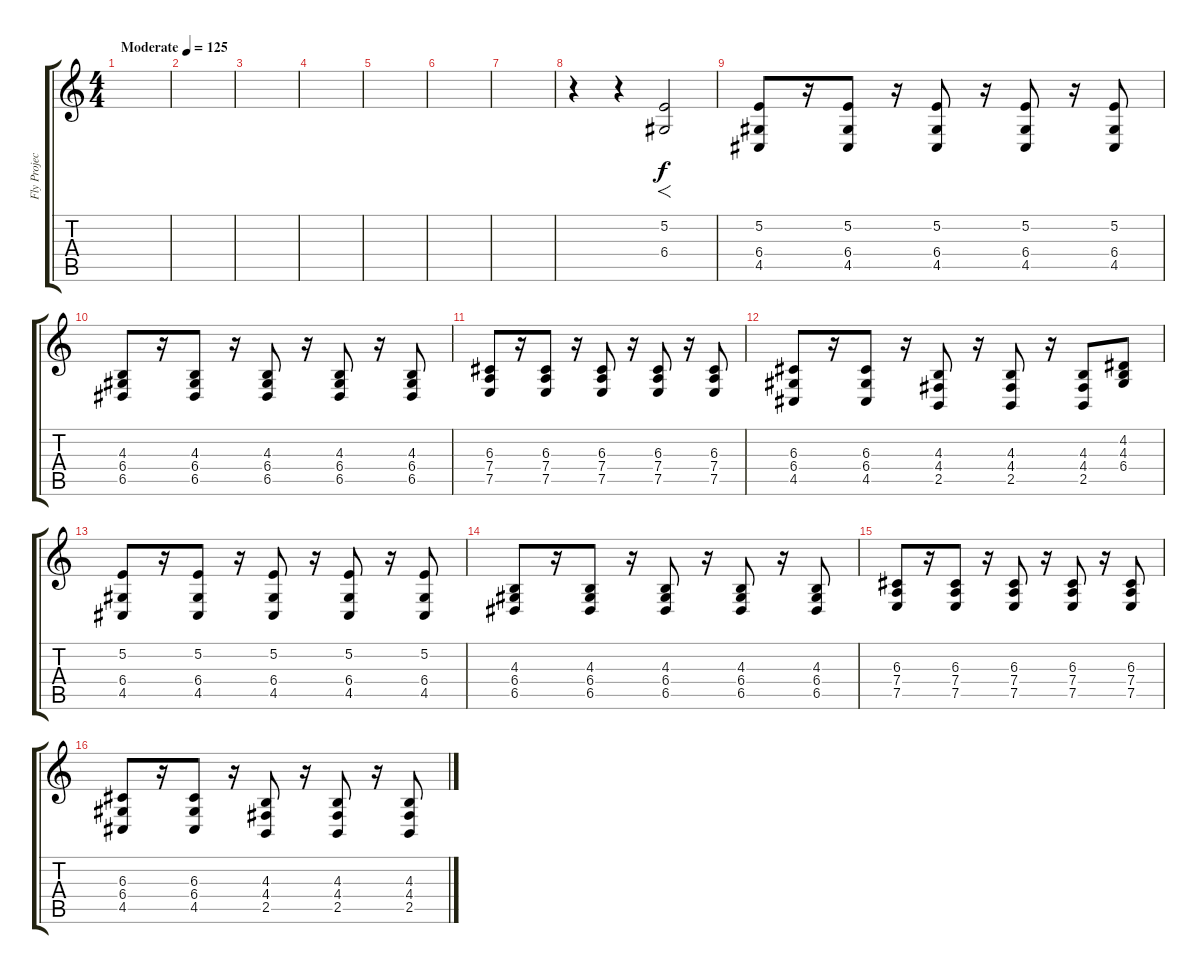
\track ("Fly Project" "Fly Projec") {instrument tenorsax}
\staff {score tabs}
\tuning (E4 B3 G3 D3 A2 E2) {hide}
\ts (4 4)
\tempo (125 "Moderate")
\clef g2
\ks c
|
|
|
|
|
|
|
r.4 r.4 (5.2 6.4).2{f} |
(5.2 6.4 4.5).8 r.16 (5.2 6.4 4.5).8 r.16 (5.2 6.4 4.5).8 r.16 (5.2 6.4 4.5).8 r.16 (5.2 6.4 4.5).8 |
(4.3 6.4 6.5).8 r.16 (4.3 6.4 6.5).8 r.16 (4.3 6.4 6.5).8 r.16 (4.3 6.4 6.5).8 r.16 (4.3 6.4 6.5).8 |
(6.3 7.4 7.5).8 r.16 (6.3 7.4 7.5).8 r.16 (6.3 7.4 7.5).8 r.16 (6.3 7.4 7.5).8 r.16 (6.3 7.4 7.5).8 |
(6.3 6.4 4.5).8 r.16 (6.3 6.4 4.5).8 r.16 (4.3 4.4 2.5).8 r.16 (4.3 4.4 2.5).8 r.16 (4.3 4.4 2.5).8 (4.2 4.3 6.4).8 |
(5.2 6.4 4.5).8 r.16 (5.2 6.4 4.5).8 r.16 (5.2 6.4 4.5).8 r.16 (5.2 6.4 4.5).8 r.16 (5.2 6.4 4.5).8 |
(4.3 6.4 6.5).8 r.16 (4.3 6.4 6.5).8 r.16 (4.3 6.4 6.5).8 r.16 (4.3 6.4 6.5).8 r.16 (4.3 6.4 6.5).8 |
(6.3 7.4 7.5).8 r.16 (6.3 7.4 7.5).8 r.16 (6.3 7.4 7.5).8 r.16 (6.3 7.4 7.5).8 r.16 (6.3 7.4 7.5).8 |
(6.3 6.4 4.5).8 r.16 (6.3 6.4 4.5).8 r.16 (4.3 4.4 2.5).8 r.16 (4.3 4.4 2.5).8 r.16 (4.3 4.4 2.5).8
